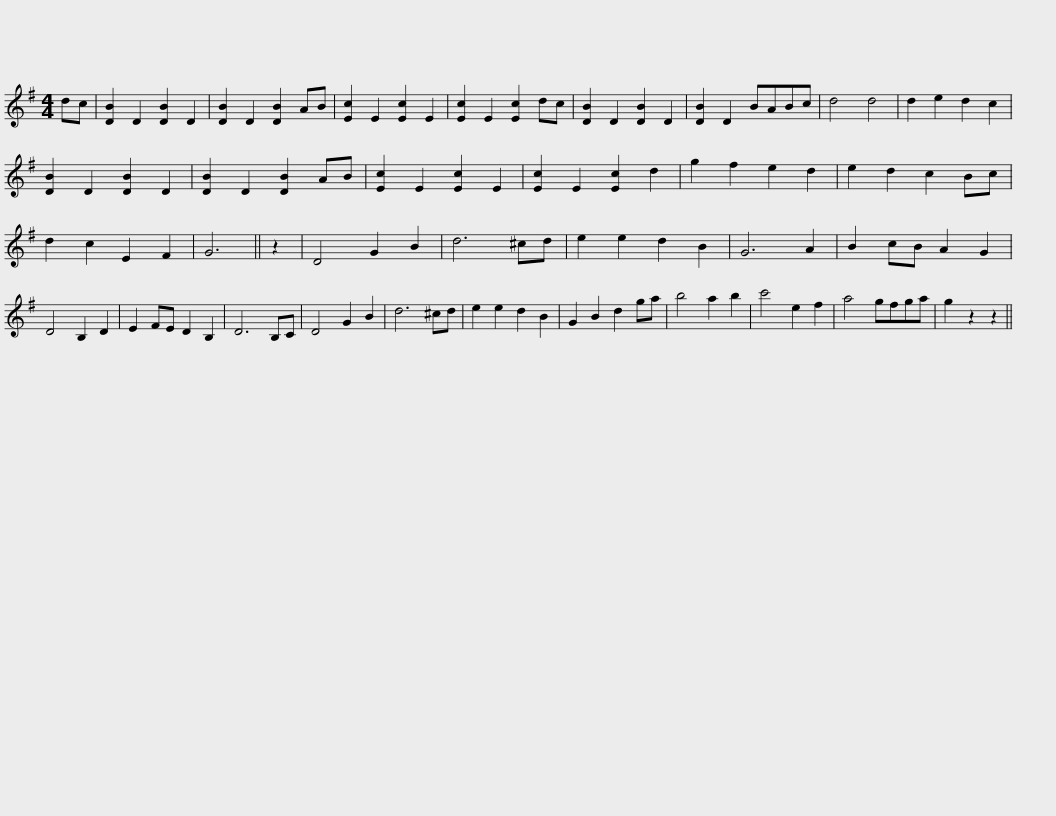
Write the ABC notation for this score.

X:1
L:1/8
M:4/4
I:linebreak $
K:G
V:1 treble
V:1
 dc | [DB]2 D2 [DB]2 D2 | [DB]2 D2 [DB]2 AB | [Ec]2 E2 [Ec]2 E2 | [Ec]2 E2 [Ec]2 dc | %5
 [DB]2 D2 [DB]2 D2 | [DB]2 D2 BABc | d4 d4 | d2 e2 d2 c2 | [DB]2 D2 [DB]2 D2 |$ %10
 [DB]2 D2 [DB]2 AB | [Ec]2 E2 [Ec]2 E2 | [Ec]2 E2 [Ec]2 d2 | g2 f2 e2 d2 | e2 d2 c2 Bc | %15
 d2 c2 E2 F2 | G6 || z2 | D4 G2 B2 | d6 ^cd | %20
 e2 e2 d2 B2 |$ G6 A2 | B2 cB A2 G2 | D4 B,2 D2 | E2 FE D2 B,2 | %25
 D6 B,C | D4 G2 B2 | d6 ^cd | e2 e2 d2 B2 | G2 B2 d2 ga | %30
 b4 a2 b2 |$ c'4 e2 f2 | a4 gfga | g2 z2 z2 || %34
